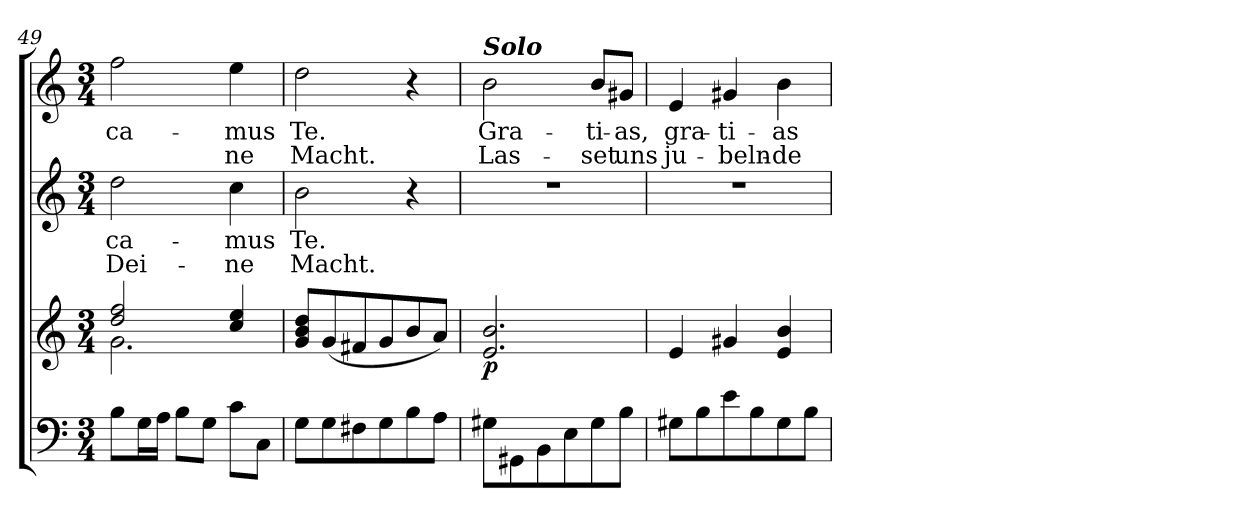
**kern	**kern	**dynam	**kern	**text	**text	**kern	**text	**text
*part3	*part3	*part3	*part2	*part2	*part2	*part1	*part1	*part1
*staff4	*staff3	*staff3/4	*staff2	*staff2	*staff2	*staff1	*staff1	*staff1
*clefF4	*clefG2	*	*clefG2	*	*	*clefG2	*	*
*k[]	*k[]	*	*k[]	*	*	*k[]	*	*
*C:	*C:	*	*C:	*	*	*C:	*	*
*M3/4	*M3/4	*	*M3/4	*	*	*M3/4	*	*
=49	=49	=49	=49	=49	=49	=49	=49	=49
*	*^	*	*	*	*	*	*	*
!	!	!	!	!	!LO:LY:b	!LO:LY:b	!	!LO:LY:b	!
8B\L	2dd/ 2ff/	2.g\	.	2dd\	-ca-	Dei-	2ff\	-ca-	.
16G\L	.	.	.	.	.	.	.	.	.
16A\JJ	.	.	.	.	.	.	.	.	.
8B\L	.	.	.	.	.	.	.	.	.
8G\J	.	.	.	.	.	.	.	.	.
!	!	!	!	!	!LO:LY:b	!LO:LY:b	!	!LO:LY:b	!LO:LY:b
8c\L	4cc/ 4ee/	.	.	4cc\	-mus	-ne	4ee\	-mus	ne
8C\J	.	.	.	.	.	.	.	.	.
*	*v	*v	*	*	*	*	*	*	*
=50	=50	=50	=50	=50	=50	=50	=50	=50
!	!	!	!	!LO:LY:b	!LO:LY:b	!	!LO:LY:b	!LO:LY:b
8G\L	8g/ 8b/ 8dd/L	.	2b\	Te.	Macht.	2dd\	Te.	Macht.
8G\	(<8g/	.	.	.	.	.	.	.
8F#X\	8f#X/	.	.	.	.	.	.	.
8G\	8g/	.	.	.	.	.	.	.
8B\	8b/	.	4r	.	.	4r	.	.
8A\J	8a/J)	.	.	.	.	.	.	.
=51	=51	=51	=51	=51	=51	=51	=51	=51
!	!	!	!	!	!	!LO:TX:a:Bi:t=Solo	!	!
!	!	!LO:DY:b	!	!	!	!	!LO:LY:b	!LO:LY:b
8G#X\L	2.e/ 2.b/	p	2.r	.	.	2b\	Gra-	Las-
8GG#X\	.	.	.	.	.	.	.	.
8BB\	.	.	.	.	.	.	.	.
8E\	.	.	.	.	.	.	.	.
!	!	!	!	!	!	!	!LO:LY:b	!LO:LY:b
8G#\	.	.	.	.	.	8b/L	-ti-	-set
!	!	!	!	!	!	!	!LO:LY:b	!LO:LY:b
8B\J	.	.	.	.	.	8g#X/J	-as,	uns
=52	=52	=52	=52	=52	=52	=52	=52	=52
!	!	!	!	!	!	!	!LO:LY:b	!LO:LY:b
8G#X\L	4e/	.	2.r	.	.	4e/	gra-	ju-
8B\	.	.	.	.	.	.	.	.
!	!	!	!	!	!	!	!LO:LY:b	!LO:LY:b
8e\	4g#X/	.	.	.	.	4g#X/	-ti-	-beln-
8B\	.	.	.	.	.	.	.	.
!	!	!	!	!	!	!	!LO:LY:b	!LO:LY:b
8G#\	4e/ 4b/	.	.	.	.	4b\	-as	-de
8B\J	.	.	.	.	.	.	.	.
=	=	=	=	=	=	=	=	=
*-	*-	*-	*-	*-	*-	*-	*-	*-
